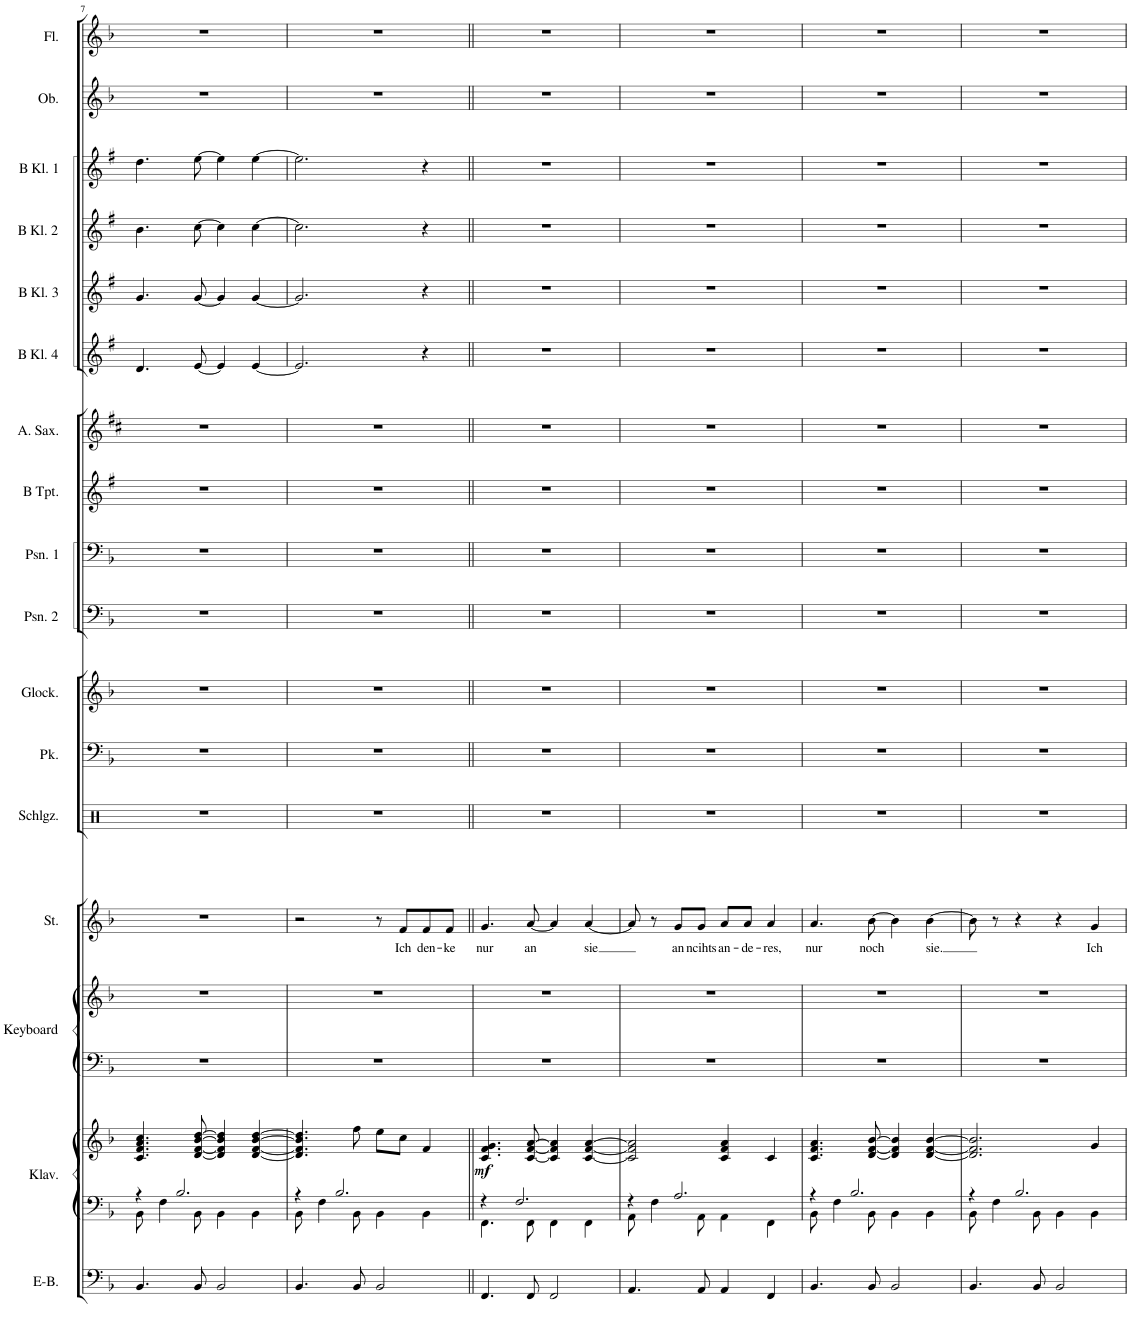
**kern	**kern	**kern	**dynam	**kern	**kern	**kern	**text	**kern	**kern	**kern	**kern	**kern	**kern	**kern	**kern	**kern	**kern	**kern	**kern	**kern
*part17	*part16	*part16	*part16	*part15	*part15	*part14	*part14	*part13	*part12	*part11	*part10	*part9	*part8	*part7	*part6	*part5	*part4	*part3	*part2	*part1
*staff19	*staff18	*staff17	*staff17/18	*staff16	*staff15	*staff14	*staff14	*staff13	*staff12	*staff11	*staff10	*staff9	*staff8	*staff7	*staff6	*staff5	*staff4	*staff3	*staff2	*staff1
*I"E-Bass (Gerhard)	*I"Klavier (Lisa)	*	*	*I"Keyboard (Strings)	*	*I"Stimme	*	*I"Schlagzeug	*I"Pauke	*I"Glockenspiel	*I"Posaune 2	*I"Posaune 1	*I"Trompete in B	*I"Altsaxophon	*I"Klarinette in B 4	*I"Klarinette in B 3	*I"Klarinette in B 2	*I"Klarinette in B 1	*I"Oboe	*I"Flöte
*I'E-B.	*I'Klav.	*	*	*I'Keyboard	*	*I'St.	*	*I'Schlgz.	*I'Pk.	*I'Glock.	*I'Psn. 2	*I'Psn. 1	*	*I'A. Sax.	*	*	*	*	*I'Ob.	*I'Fl.
!!LO:PB:g=z
*clefF4	*clefF4	*clefG2	*	*clefF4	*clefG2	*clefG2	*	*clefX	*clefF4	*clefG2	*clefF4	*clefF4	*clefG2	*clefG2	*clefG2	*clefG2	*clefG2	*clefG2	*clefG2	*clefG2
*ITrd7c12	*	*	*	*	*	*	*	*	*	*ITrd-14c-24	*	*	*ITrd1c2	*ITrd5c9	*ITrd1c2	*ITrd1c2	*ITrd1c2	*ITrd1c2	*	*
*k[b-]	*k[b-]	*k[b-]	*	*k[b-]	*k[b-]	*k[b-]	*	*k[]	*k[b-]	*k[b-]	*k[b-]	*k[b-]	*k[f#]	*k[f#c#]	*k[f#]	*k[f#]	*k[f#]	*k[f#]	*k[b-]	*k[b-]
=7	=7	=7	=7	=7	=7	=7	=7	=7	=7	=7	=7	=7	=7	=7	=7	=7	=7	=7	=7	=7
*	*^	*	*	*	*	*	*	*	*	*	*	*	*	*	*	*	*	*	*	*
4.BB-/	4r	8BB-\	4.c/ 4.f/ 4.a/ 4.cc/	.	1r	1r	1r	.	1r	1r	1r	1r	1r	1r	1r	4.d/	4.g/	4.b\	4.dd\	1r	1r
.	.	4F\	.	.	.	.	.	.	.	.	.	.	.	.	.	.	.	.	.	.	.
.	2.B-/	.	.	.	.	.	.	.	.	.	.	.	.	.	.	.	.	.	.	.	.
8BB-/	.	8BB-\	[8d/ [8f/ [8b-/ [8dd/	.	.	.	.	.	.	.	.	.	.	.	.	[8e/	[8g/	[8cc\	[8ee\	.	.
2BB-/	.	4BB-\	4d/] 4f/] 4b-/] 4dd/]	.	.	.	.	.	.	.	.	.	.	.	.	4e/]	4g/]	4cc\]	4ee\]	.	.
.	.	4BB-\	[4d/ [4f/ [4b-/ [4dd/	.	.	.	.	.	.	.	.	.	.	.	.	[4e/	[4g/	[4cc\	[4ee\	.	.
=8	=8	=8	=8	=8	=8	=8	=8	=8	=8	=8	=8	=8	=8	=8	=8	=8	=8	=8	=8	=8	=8
4.BB-/	4r	8BB-\	4.d/] 4.f/] 4.b-/] 4.dd/]	.	1r	1r	2r	.	1r	1r	1r	1r	1r	1r	1r	2.e/]	2.g/]	2.cc\]	2.ee\]	1r	1r
.	.	4F\	.	.	.	.	.	.	.	.	.	.	.	.	.	.	.	.	.	.	.
.	2.B-/	.	.	.	.	.	.	.	.	.	.	.	.	.	.	.	.	.	.	.	.
8BB-/	.	8BB-\	8ff\	.	.	.	.	.	.	.	.	.	.	.	.	.	.	.	.	.	.
2BB-/	.	4BB-\	8ee\L	.	.	.	8r	.	.	.	.	.	.	.	.	.	.	.	.	.	.
!	!	!	!	!	!	!	!	!LO:LY:b	!	!	!	!	!	!	!	!	!	!	!	!	!
.	.	.	8cc\J	.	.	.	8f/L	Ich	.	.	.	.	.	.	.	.	.	.	.	.	.
!	!	!	!	!	!	!	!	!LO:LY:b	!	!	!	!	!	!	!	!	!	!	!	!	!
.	.	4BB-\	4f/	.	.	.	8f/	den-	.	.	.	.	.	.	.	4r	4r	4r	4r	.	.
!	!	!	!	!	!	!	!	!LO:LY:b	!	!	!	!	!	!	!	!	!	!	!	!	!
.	.	.	.	.	.	.	8f/J	-ke	.	.	.	.	.	.	.	.	.	.	.	.	.
=9||	=9||	=9||	=9||	=9||	=9||	=9||	=9||	=9||	=9||	=9||	=9||	=9||	=9||	=9||	=9||	=9||	=9||	=9||	=9||	=9||	=9||
!	!	!	!	!LO:DY:b	!	!	!	!LO:LY:b	!	!	!	!	!	!	!	!	!	!	!	!	!
4.FF/	4r	4.FF\	4.c/ 4.f/ 4.g/	mf	1r	1r	4.g/	nur	1r	1r	1r	1r	1r	1r	1r	1r	1r	1r	1r	1r	1r
.	2.F/	.	.	.	.	.	.	.	.	.	.	.	.	.	.	.	.	.	.	.	.
!	!	!	!	!	!	!	!	!LO:LY:b	!	!	!	!	!	!	!	!	!	!	!	!	!
8FF/	.	8FF\	[8c/ [8f/ [8a/	.	.	.	[8a/	an	.	.	.	.	.	.	.	.	.	.	.	.	.
2FF/	.	4FF\	4c/] 4f/] 4a/]	.	.	.	4a/]	.	.	.	.	.	.	.	.	.	.	.	.	.	.
!	!	!	!	!	!	!	!	!LO:LY:b	!	!	!	!	!	!	!	!	!	!	!	!	!
.	.	4FF\	[4c/ [4f/ [4a/	.	.	.	[4a/	sie	.	.	.	.	.	.	.	.	.	.	.	.	.
=10	=10	=10	=10	=10	=10	=10	=10	=10	=10	=10	=10	=10	=10	=10	=10	=10	=10	=10	=10	=10	=10
4.AA/	4r	8AA\	2c/] 2f/] 2a/]	.	1r	1r	8a/]	.	1r	1r	1r	1r	1r	1r	1r	1r	1r	1r	1r	1r	1r
.	.	4F\	.	.	.	.	8r	.	.	.	.	.	.	.	.	.	.	.	.	.	.
!	!	!	!	!	!	!	!	!LO:LY:b	!	!	!	!	!	!	!	!	!	!	!	!	!
.	2.A/	.	.	.	.	.	8g/L	an	.	.	.	.	.	.	.	.	.	.	.	.	.
!	!	!	!	!	!	!	!	!LO:LY:b	!	!	!	!	!	!	!	!	!	!	!	!	!
8AA/	.	8AA\	.	.	.	.	8g/J	ncihts	.	.	.	.	.	.	.	.	.	.	.	.	.
!	!	!	!	!	!	!	!	!LO:LY:b	!	!	!	!	!	!	!	!	!	!	!	!	!
4AA/	.	4AA\	4c/ 4f/ 4a/	.	.	.	8a/L	an-	.	.	.	.	.	.	.	.	.	.	.	.	.
!	!	!	!	!	!	!	!	!LO:LY:b	!	!	!	!	!	!	!	!	!	!	!	!	!
.	.	.	.	.	.	.	8a/J	-de-	.	.	.	.	.	.	.	.	.	.	.	.	.
!	!	!	!	!	!	!	!	!LO:LY:b	!	!	!	!	!	!	!	!	!	!	!	!	!
4FF/	.	4FF\	4c/	.	.	.	4a/	-res,	.	.	.	.	.	.	.	.	.	.	.	.	.
=11	=11	=11	=11	=11	=11	=11	=11	=11	=11	=11	=11	=11	=11	=11	=11	=11	=11	=11	=11	=11	=11
!	!	!	!	!	!	!	!	!LO:LY:b	!	!	!	!	!	!	!	!	!	!	!	!	!
4.BB-/	4r	8BB-\	4.c/ 4.f/ 4.a/	.	1r	1r	4.a/	nur	1r	1r	1r	1r	1r	1r	1r	1r	1r	1r	1r	1r	1r
.	.	4F\	.	.	.	.	.	.	.	.	.	.	.	.	.	.	.	.	.	.	.
.	2.B-/	.	.	.	.	.	.	.	.	.	.	.	.	.	.	.	.	.	.	.	.
!	!	!	!	!	!	!	!	!LO:LY:b	!	!	!	!	!	!	!	!	!	!	!	!	!
8BB-/	.	8BB-\	[8d/ [8f/ [8b-/	.	.	.	[8b-\	noch	.	.	.	.	.	.	.	.	.	.	.	.	.
2BB-/	.	4BB-\	4d/] 4f/] 4b-/]	.	.	.	4b-\]	.	.	.	.	.	.	.	.	.	.	.	.	.	.
!	!	!	!	!	!	!	!	!LO:LY:b	!	!	!	!	!	!	!	!	!	!	!	!	!
.	.	4BB-\	[4d/ [4f/ [4b-/	.	.	.	[4b-\	sie.	.	.	.	.	.	.	.	.	.	.	.	.	.
=12	=12	=12	=12	=12	=12	=12	=12	=12	=12	=12	=12	=12	=12	=12	=12	=12	=12	=12	=12	=12	=12
4.BB-/	4r	8BB-\	2.d/] 2.f/] 2.b-/]	.	1r	1r	8b-\]	.	1r	1r	1r	1r	1r	1r	1r	1r	1r	1r	1r	1r	1r
.	.	4F\	.	.	.	.	8r	.	.	.	.	.	.	.	.	.	.	.	.	.	.
.	2.B-/	.	.	.	.	.	4r	.	.	.	.	.	.	.	.	.	.	.	.	.	.
8BB-/	.	8BB-\	.	.	.	.	.	.	.	.	.	.	.	.	.	.	.	.	.	.	.
2BB-/	.	4BB-\	.	.	.	.	4r	.	.	.	.	.	.	.	.	.	.	.	.	.	.
!	!	!	!	!	!	!	!	!LO:LY:b	!	!	!	!	!	!	!	!	!	!	!	!	!
.	.	4BB-\	4g/	.	.	.	4g/	Ich	.	.	.	.	.	.	.	.	.	.	.	.	.
*	*v	*v	*	*	*	*	*	*	*	*	*	*	*	*	*	*	*	*	*	*	*
=	=	=	=	=	=	=	=	=	=	=	=	=	=	=	=	=	=	=	=	=
*-	*-	*-	*-	*-	*-	*-	*-	*-	*-	*-	*-	*-	*-	*-	*-	*-	*-	*-	*-	*-
